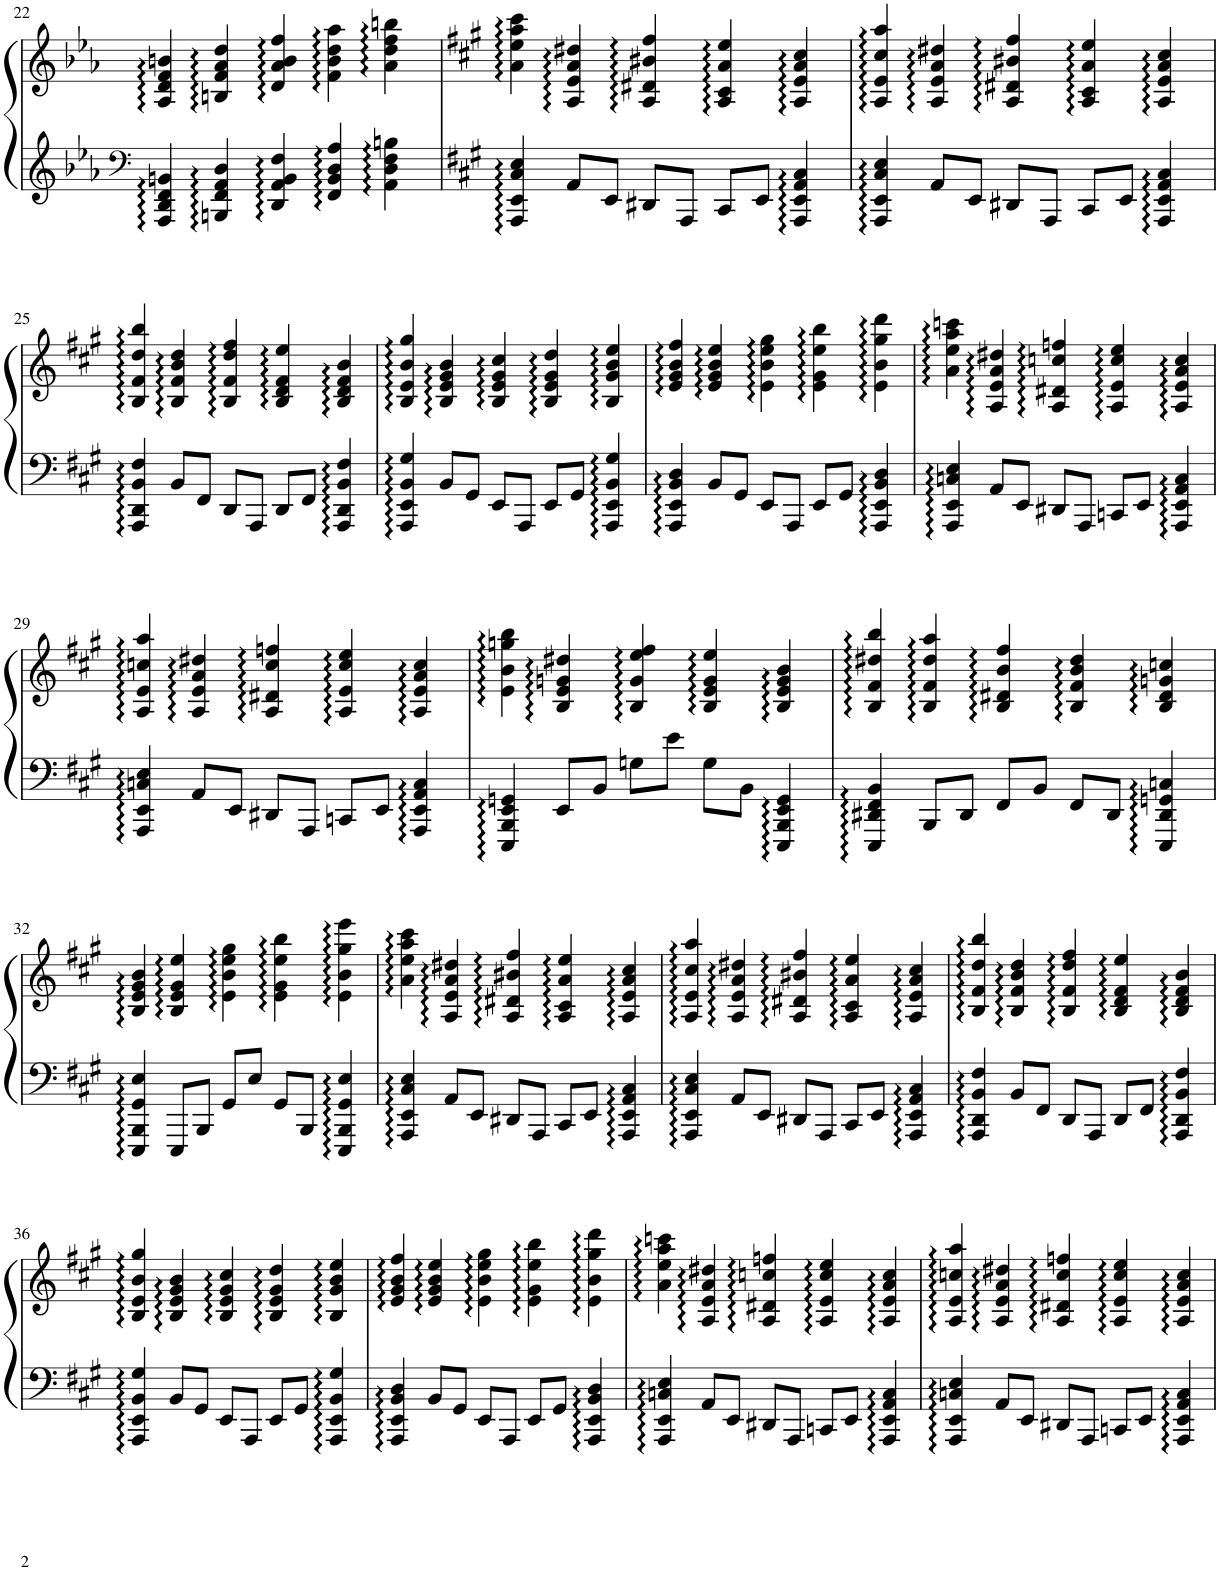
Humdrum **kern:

**kern	**kern
*part1	*part1
*staff2	*staff1
*I"Grand Piano	*
*I'Pno.	*
!!LO:PB:g=z
*clefF4	*clefG2
*k[b-e-a-]	*k[b-e-a-]
*M5/4	*M5/4
=22	=22
4AAA-/ 4DD/ 4FF/ 4BBn/	4A-/ 4d/ 4f/ 4bn/
4BBBn/ 4FF/ 4AA-/ 4D/	4Bn/ 4f/ 4a-/ 4dd/
4DD/ 4AA-/ 4BB/ 4F/	4d/ 4a-/ 4b/ 4ff/
4FF/ 4BB/ 4D/ 4A-/	4f\ 4b\ 4dd\ 4aa-\
4AA-\ 4D\ 4F\ 4Bn\	4a-\ 4dd\ 4ff\ 4bbn\
=23	=23
*k[f#c#g#]	*k[f#c#g#]
4AAA/ 4EE/ 4C#/ 4E/	4a\ 4ee\ 4aa\ 4ccc#\
8AA/L	4A/ 4e/ 4a/ 4dd#X/
8EE/J	.
8DD#X/L	4A/ 4d#X/ 4b#X/ 4ff#/
8AAA/J	.
8CC#/L	4A/ 4c#/ 4a/ 4ee/
8EE/J	.
4AAA/ 4EE/ 4AA/ 4C#/	4A/ 4e/ 4a/ 4cc#/
=24	=24
4AAA/ 4EE/ 4C#/ 4E/	4A/ 4e/ 4cc#/ 4aa/
8AA/L	4A/ 4e/ 4a/ 4dd#X/
8EE/J	.
8DD#X/L	4A/ 4d#X/ 4b#X/ 4ff#/
8AAA/J	.
8CC#/L	4A/ 4c#/ 4a/ 4ee/
8EE/J	.
4AAA/ 4EE/ 4AA/ 4C#/	4A/ 4e/ 4a/ 4cc#/
!!LO:LB:g=z
=25	=25
4AAA/ 4DD/ 4BB/ 4F#/	4B/ 4f#/ 4dd/ 4bb/
8BB/L	4B/ 4f#/ 4b/ 4dd/
8FF#/J	.
8DD/L	4B/ 4f#/ 4dd/ 4ff#/
8AAA/J	.
8DD/L	4B/ 4d/ 4f#/ 4ee/
8FF#/J	.
4AAA/ 4DD/ 4BB/ 4F#/	4B/ 4d/ 4f#/ 4b/
=26	=26
4AAA/ 4EE/ 4BB/ 4G#/	4B/ 4e/ 4b/ 4gg#/
8BB/L	4B/ 4e/ 4g#/ 4b/
8GG#/J	.
8EE/L	4B/ 4e/ 4g#/ 4cc#/
8AAA/J	.
8EE/L	4B/ 4e/ 4g#/ 4dd/
8GG#/J	.
4AAA/ 4EE/ 4BB/ 4G#/	4B/ 4g#/ 4b/ 4ee/
=27	=27
4AAA/ 4EE/ 4BB/ 4D/	4e/ 4g#/ 4b/ 4ff#/
8BB/L	4e/ 4g#/ 4b/ 4ee/
8GG#/J	.
8EE/L	4e\ 4b\ 4ee\ 4gg#\
8AAA/J	.
8EE/L	4e\ 4g#\ 4ee\ 4bb\
8GG#/J	.
4AAA/ 4EE/ 4BB/ 4D/	4e\ 4b\ 4gg#\ 4ddd\
=28	=28
4AAA/ 4EE/ 4Cn/ 4E/	4a\ 4ee\ 4aa\ 4cccn\
8AA/L	4A/ 4e/ 4a/ 4dd#X/
8EE/J	.
8DD#X/L	4A/ 4d#X/ 4ccn/ 4ffn/
8AAA/J	.
8CCn/L	4A/ 4e/ 4cc/ 4ee/
8EE/J	.
4AAA/ 4EE/ 4AA/ 4C/	4A/ 4e/ 4a/ 4cc/
!!LO:LB:g=z
=29	=29
4AAA/ 4EE/ 4Cn/ 4E/	4A/ 4e/ 4ccn/ 4aa/
8AA/L	4A/ 4e/ 4a/ 4dd#X/
8EE/J	.
8DD#X/L	4A/ 4d#X/ 4cc/ 4ffn/
8AAA/J	.
8CCn/L	4A/ 4e/ 4cc/ 4ee/
8EE/J	.
4AAA/ 4EE/ 4AA/ 4C/	4A/ 4e/ 4a/ 4cc/
=30	=30
4EEE/ 4BBB/ 4EE/ 4GGn/	4e\ 4b\ 4ggn\ 4bb\
8EE/L	4B/ 4e/ 4gn/ 4dd#X/
8BB/J	.
8Gn\L	4B/ 4g/ 4ee/ 4ff#/
8e\J	.
8G\L	4B/ 4e/ 4g/ 4ee/
8BB\J	.
4EEE/ 4BBB/ 4EE/ 4GG/	4B/ 4e/ 4g/ 4b/
=31	=31
4EEE/ 4DD#X/ 4FF#/ 4BB/	4B/ 4f#/ 4dd#X/ 4bb/
8BBB/L	4B/ 4f#/ 4dd#/ 4aa/
8DD#/J	.
8FF#/L	4B/ 4d#X/ 4b/ 4ff#/
8BB/J	.
8FF#/L	4B/ 4f#/ 4b/ 4dd#/
8DD#/J	.
4EEE/ 4DD#/ 4GGn/ 4Cn/	4B/ 4d#/ 4gn/ 4ccn/
!!LO:LB:g=z
=32	=32
4EEE/ 4BBB/ 4GG#/ 4E/	4B/ 4e/ 4g#/ 4b/
8EEE/L	4B/ 4e/ 4g#/ 4ee/
8BBB/J	.
8GG#/L	4e\ 4b\ 4ee\ 4gg#\
8E/J	.
8GG#/L	4e\ 4g#\ 4ee\ 4bb\
8BBB/J	.
4EEE/ 4BBB/ 4GG#/ 4E/	4e\ 4b\ 4gg#\ 4eee\
=33	=33
4AAA/ 4EE/ 4C#/ 4E/	4a\ 4ee\ 4aa\ 4ccc#\
8AA/L	4A/ 4e/ 4a/ 4dd#X/
8EE/J	.
8DD#X/L	4A/ 4d#X/ 4b#X/ 4ff#/
8AAA/J	.
8CC#/L	4A/ 4c#/ 4a/ 4ee/
8EE/J	.
4AAA/ 4EE/ 4AA/ 4C#/	4A/ 4e/ 4a/ 4cc#/
=34	=34
4AAA/ 4EE/ 4C#/ 4E/	4A/ 4e/ 4cc#/ 4aa/
8AA/L	4A/ 4e/ 4a/ 4dd#X/
8EE/J	.
8DD#X/L	4A/ 4d#X/ 4b#X/ 4ff#/
8AAA/J	.
8CC#/L	4A/ 4c#/ 4a/ 4ee/
8EE/J	.
4AAA/ 4EE/ 4AA/ 4C#/	4A/ 4e/ 4a/ 4cc#/
=35	=35
4AAA/ 4DD/ 4BB/ 4F#/	4B/ 4f#/ 4dd/ 4bb/
8BB/L	4B/ 4f#/ 4b/ 4dd/
8FF#/J	.
8DD/L	4B/ 4f#/ 4dd/ 4ff#/
8AAA/J	.
8DD/L	4B/ 4d/ 4f#/ 4ee/
8FF#/J	.
4AAA/ 4DD/ 4BB/ 4F#/	4B/ 4d/ 4f#/ 4b/
!!LO:LB:g=z
=36	=36
4AAA/ 4EE/ 4BB/ 4G#/	4B/ 4e/ 4b/ 4gg#/
8BB/L	4B/ 4e/ 4g#/ 4b/
8GG#/J	.
8EE/L	4B/ 4e/ 4g#/ 4cc#/
8AAA/J	.
8EE/L	4B/ 4e/ 4g#/ 4dd/
8GG#/J	.
4AAA/ 4EE/ 4BB/ 4G#/	4B/ 4g#/ 4b/ 4ee/
=37	=37
4AAA/ 4EE/ 4BB/ 4D/	4e/ 4g#/ 4b/ 4ff#/
8BB/L	4e/ 4g#/ 4b/ 4ee/
8GG#/J	.
8EE/L	4e\ 4b\ 4ee\ 4gg#\
8AAA/J	.
8EE/L	4e\ 4g#\ 4ee\ 4bb\
8GG#/J	.
4AAA/ 4EE/ 4BB/ 4D/	4e\ 4b\ 4gg#\ 4ddd\
=38	=38
4AAA/ 4EE/ 4Cn/ 4E/	4a\ 4ee\ 4aa\ 4cccn\
8AA/L	4A/ 4e/ 4a/ 4dd#X/
8EE/J	.
8DD#X/L	4A/ 4d#X/ 4ccn/ 4ffn/
8AAA/J	.
8CCn/L	4A/ 4e/ 4cc/ 4ee/
8EE/J	.
4AAA/ 4EE/ 4AA/ 4C/	4A/ 4e/ 4a/ 4cc/
=39	=39
4AAA/ 4EE/ 4Cn/ 4E/	4A/ 4e/ 4ccn/ 4aa/
8AA/L	4A/ 4e/ 4a/ 4dd#X/
8EE/J	.
8DD#X/L	4A/ 4d#X/ 4cc/ 4ffn/
8AAA/J	.
8CCn/L	4A/ 4e/ 4cc/ 4ee/
8EE/J	.
4AAA/ 4EE/ 4AA/ 4C/	4A/ 4e/ 4a/ 4cc/
=	=
*-	*-
